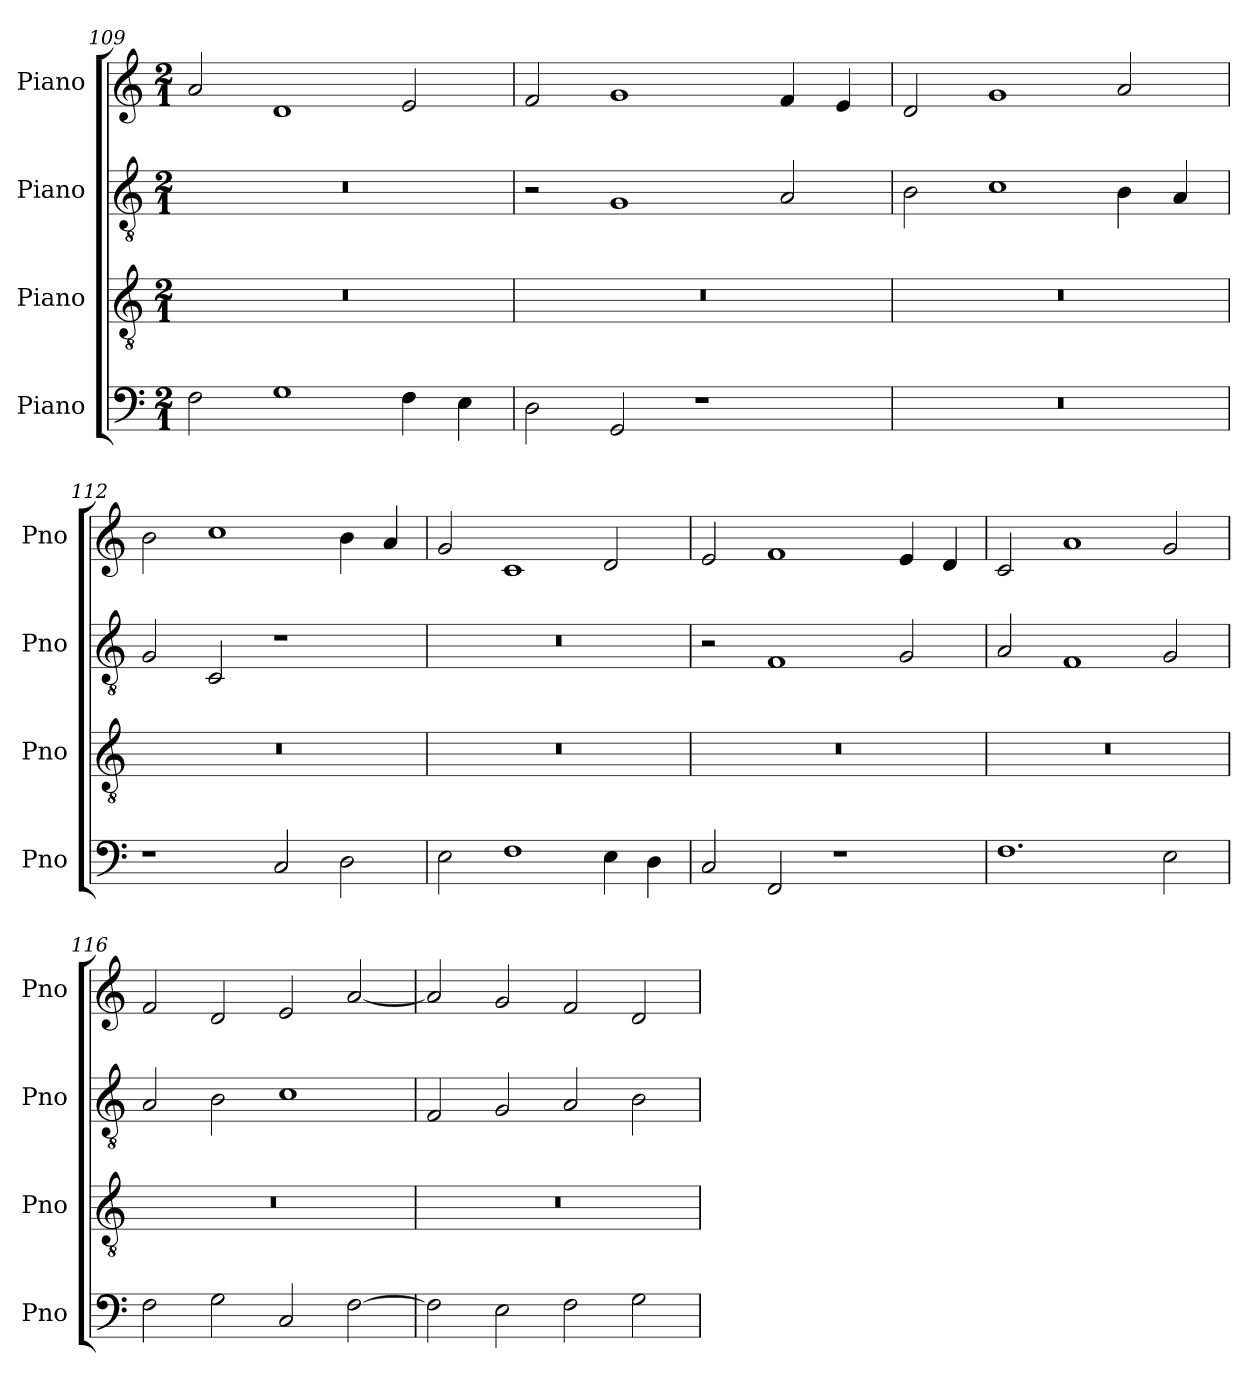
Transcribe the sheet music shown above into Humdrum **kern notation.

**kern	**kern	**kern	**kern
*part4	*part3	*part2	*part1
*staff4	*staff3	*staff2	*staff1
*I"Piano	*I"Piano	*I"Piano	*I"Piano
*I'Pno	*I'Pno	*I'Pno	*I'Pno
*clefF4	*clefGv2	*clefGv2	*clefG2
*k[]	*k[]	*k[]	*k[]
*M2/1	*M2/1	*M2/1	*M2/1
=109	=109	=109	=109
2F\	0r	0r	2a/
1G	.	.	1d
4F\	.	.	2e/
4E\	.	.	.
!!LO:LB:g=z
=110	=110	=110	=110
2D\	0r	2r	2f/
2GG/	.	1G	1g
1r	.	.	.
.	.	2A/	4f/
.	.	.	4e/
=111	=111	=111	=111
0r	0r	2B\	2d/
.	.	1c	1g
.	.	4B\	2a/
.	.	4A/	.
=112	=112	=112	=112
1r	0r	2G/	2b\
.	.	2C/	1cc
2C/	.	1r	.
2D\	.	.	4b\
.	.	.	4a/
=113	=113	=113	=113
2E\	0r	0r	2g/
1F	.	.	1c
4E\	.	.	2d/
4D\	.	.	.
!!LO:LB:g=z
=114	=114	=114	=114
2C/	0r	2r	2e/
2FF/	.	1F	1f
1r	.	.	.
.	.	2G/	4e/
.	.	.	4d/
=115	=115	=115	=115
1.F	0r	2A/	2c/
.	.	1F	1a
2E\	.	2G/	2g/
=116	=116	=116	=116
2F\	0r	2A/	2f/
2G\	.	2B\	2d/
2C/	.	1c	2e/
[2F\	.	.	[2a/
=117	=117	=117	=117
2F\]	0r	2F/	2a/]
2E\	.	2G/	2g/
2F\	.	2A/	2f/
2G\	.	2B\	2d/
=	=	=	=
*-	*-	*-	*-
